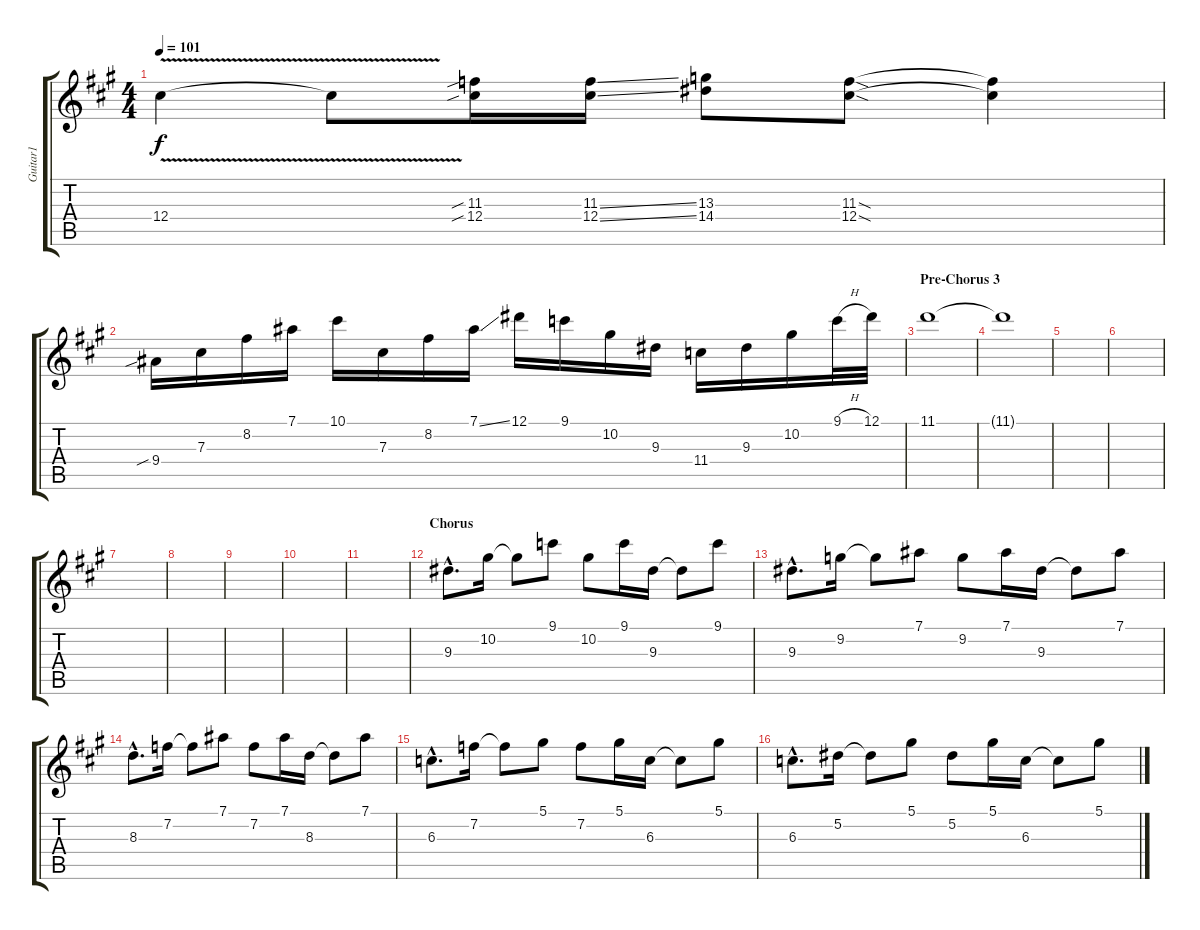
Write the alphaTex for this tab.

\track ("Guitar1" "Guitar1") {instrument distortionguitar}
\staff {score tabs}
\tuning (Eb4 Bb3 Gb3 Db3 Ab2 Eb2) {hide}
\ts (4 4)
\tempo 101
\clef g2
\ks a
12.4{v}.4{dy f} 12.4{t}.8 (11.3{sib} 12.4{sib}).16 (11.3{ss} 12.4{ss}).16 (13.3 14.4).8 (11.3{sod} 12.4{sod}).8 (11.3{t} 12.4{t}).4 |
9.4{sib}.16 7.3.16 8.2.16 7.1.16 10.1.16 7.3.16 8.2.16 7.1{ss}.16 12.1.16 9.1.16 10.2.16 9.3.16 11.4.16 9.3.16 10.2.16 9.1{h}.32 12.1.32 |
\section ("" "Pre-Chorus 3")
11.1.1 |
11.1{t}.1 |
|
|
|
|
|
|
|
\section ("" "Chorus")
9.3{hac}.8{d} 10.2.16 10.2{t}.8 9.1.8 10.2.8 9.1.16 9.3.16 9.3{t}.8 9.1.8 |
9.3{hac}.8{d} 9.2.16 9.2{t}.8 7.1.8 9.2.8 7.1.16 9.3.16 9.3{t}.8 7.1.8 |
8.3{hac}.8{d} 7.2.16 7.2{t}.8 7.1.8 7.2.8 7.1.16 8.3.16 8.3{t}.8 7.1.8 |
6.3{hac}.8{d} 7.2.16 7.2{t}.8 5.1.8 7.2.8 5.1.16 6.3.16 6.3{t}.8 5.1.8 |
6.3{hac}.8{d} 5.2.16 5.2{t}.8 5.1.8 5.2.8 5.1.16 6.3.16 6.3{t}.8 5.1.8
